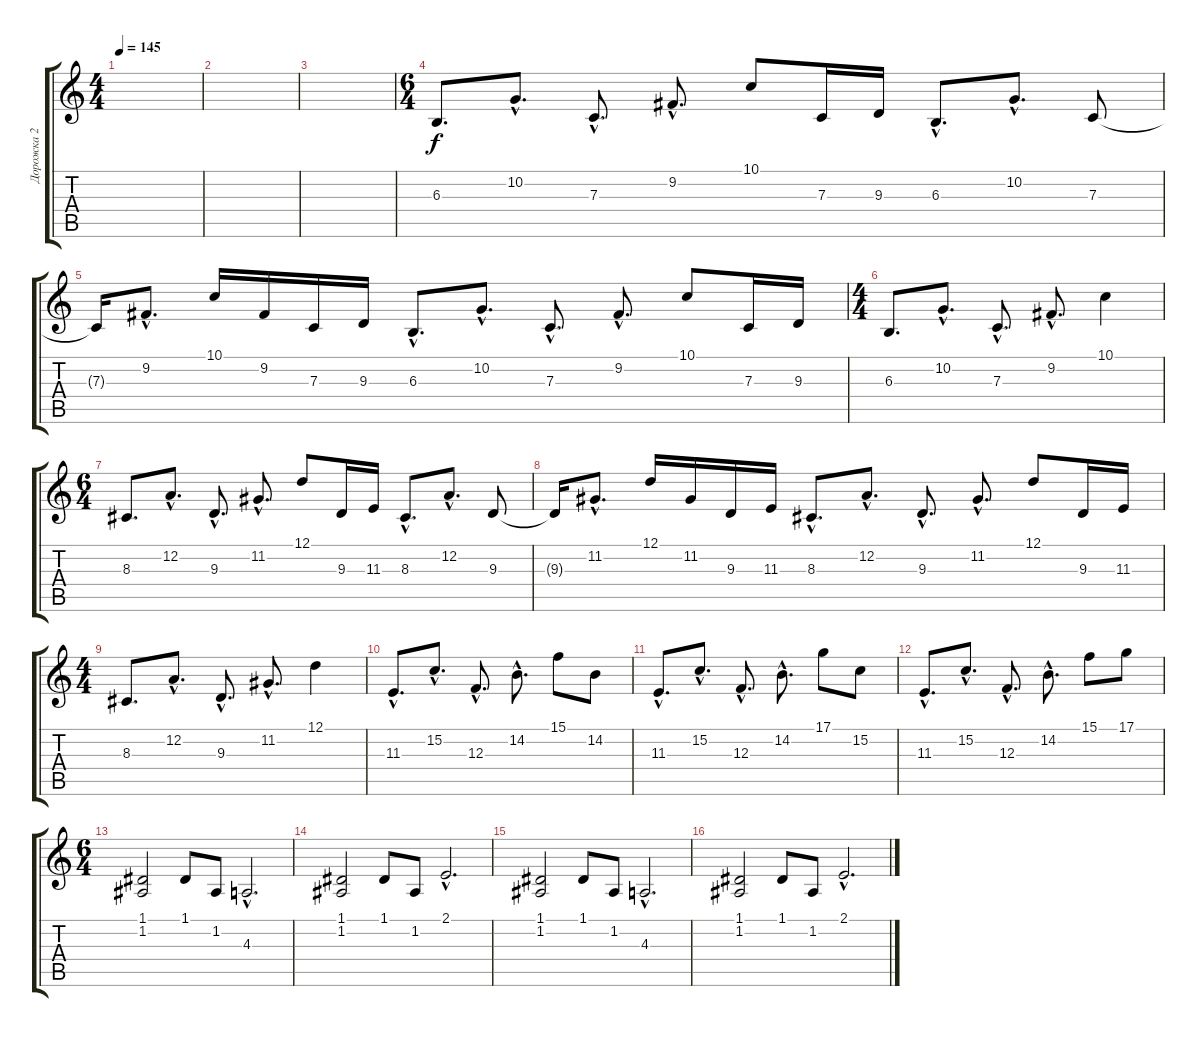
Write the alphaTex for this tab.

\track ("Дорожка 2" "Дорожка 2") {instrument electricgrandpiano}
\staff {score tabs}
\tuning (D4 A3 F3 C3 G2 D2) {hide}
\ts (4 4)
\tempo 145
\clef g2
\ks c
|
|
|
\ts (6 4)
6.3.8{d} 10.2{hac}.8{d} 7.3{hac}.8{d} 9.2{hac}.8{d} 10.1.8 7.3.16 9.3.16 6.3{hac}.8{d} 10.2{hac}.8{d} 7.3.8 |
7.3{t}.16 9.2{hac}.8{d} 10.1.16 9.2.16 7.3.16 9.3.16 6.3{hac}.8{d} 10.2{hac}.8{d} 7.3{hac}.8{d} 9.2{hac}.8{d} 10.1.8 7.3.16 9.3.16 |
\ts (4 4)
6.3.8{d} 10.2{hac}.8{d} 7.3{hac}.8{d} 9.2{hac}.8{d} 10.1.4 |
\ts (6 4)
8.3.8{d} 12.2{hac}.8{d} 9.3{hac}.8{d} 11.2{hac}.8{d} 12.1.8 9.3.16 11.3.16 8.3{hac}.8{d} 12.2{hac}.8{d} 9.3.8 |
9.3{t}.16 11.2{hac}.8{d} 12.1.16 11.2.16 9.3.16 11.3.16 8.3{hac}.8{d} 12.2{hac}.8{d} 9.3{hac}.8{d} 11.2{hac}.8{d} 12.1.8 9.3.16 11.3.16 |
\ts (4 4)
8.3.8{d} 12.2{hac}.8{d} 9.3{hac}.8{d} 11.2{hac}.8{d} 12.1.4 |
11.3{hac}.8{d} 15.2{hac}.8{d} 12.3{hac}.8{d} 14.2{hac}.8{d} 15.1.8 14.2.8 |
11.3{hac}.8{d} 15.2{hac}.8{d} 12.3{hac}.8{d} 14.2{hac}.8{d} 17.1.8 15.2.8 |
11.3{hac}.8{d} 15.2{hac}.8{d} 12.3{hac}.8{d} 14.2{hac}.8{d} 15.1.8 17.1.8 |
\ts (6 4)
(1.1 1.2).2 1.1.8 1.2.8 4.3{hac}.2{d} |
(1.1 1.2).2 1.1.8 1.2.8 2.1{hac}.2{d} |
(1.1 1.2).2 1.1.8 1.2.8 4.3{hac}.2{d} |
(1.1 1.2).2 1.1.8 1.2.8 2.1{hac}.2{d}
